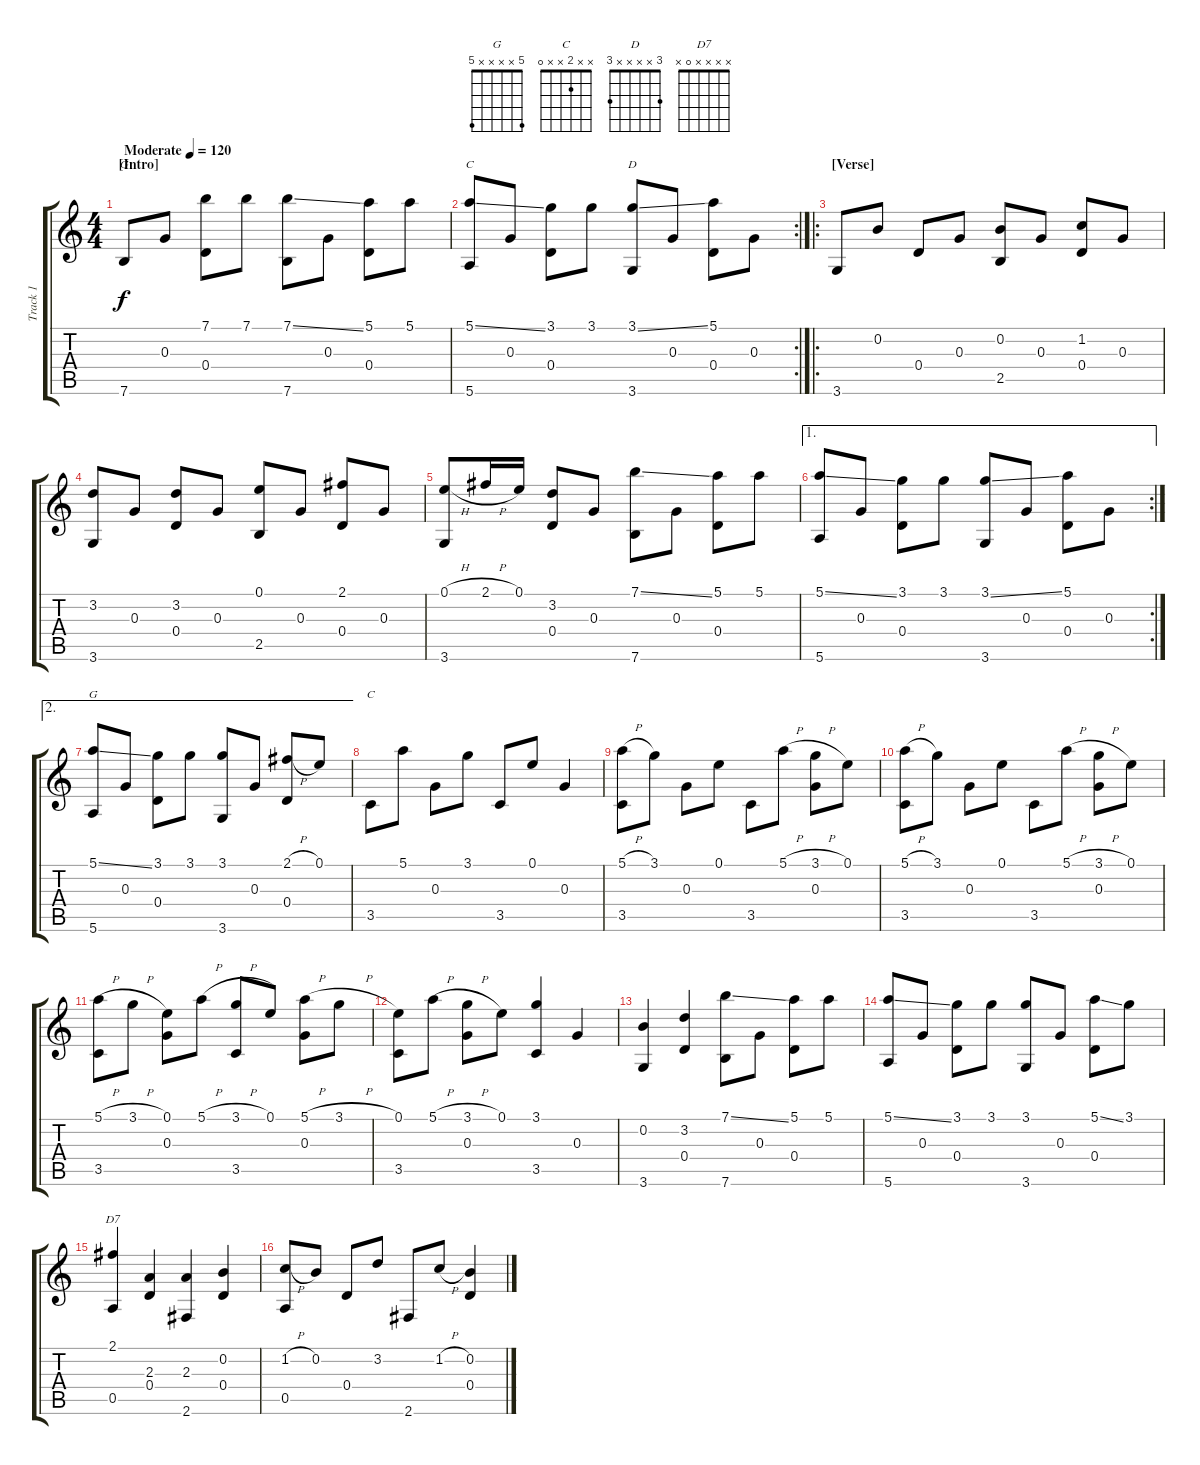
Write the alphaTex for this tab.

\track ("Track 1" "Track 1") {instrument acousticguitarsteel}
\staff {score tabs}
\tuning (E4 B3 G3 D3 A2 E2) {hide}
\chord ("G" x x 2 x x 0)
\chord ("C" 5 x x x x 5)
\chord ("D" 3 x x x x 3)
\chord ("G" 5 x x x x 5)
\chord ("C" x x 2 x x 0)
\chord ("D7" x x x x 0 x)
\ts (4 4)
\section ("" "[Intro]")
\tempo (120 "Moderate")
\clef g2
\ks c
7.6.8{ch "G" dy f instrument acousticguitarsteel} 0.3.8 (7.1 0.4).8 7.1.8 (7.1{ss} 7.6).8 0.3.8 (5.1 0.4).8 5.1.8 |
\rc 2
(5.1{ss} 5.6).8{ch "C"} 0.3.8 (3.1 0.4).8 3.1.8 (3.1{ss} 3.6).8{ch "D"} 0.3.8 (5.1 0.4).8 0.3.8 |
\ro
\section ("" "[Verse]")
3.6.8 0.2.8 0.4.8 0.3.8 (0.2 2.5).8 0.3.8 (1.2 0.4).8 0.3.8 |
(3.2 3.6).8 0.3.8 (3.2 0.4).8 0.3.8 (0.1 2.5).8 0.3.8 (2.1 0.4).8 0.3.8 |
(0.1{h} 3.6).8 2.1{h}.16 0.1.16 (3.2 0.4).8 0.3.8 (7.1{ss} 7.6).8 0.3.8 (5.1 0.4).8 5.1.8 |
\ae 1
\rc 2
(5.1{ss} 5.6).8 0.3.8 (3.1 0.4).8 3.1.8 (3.1{ss} 3.6).8 0.3.8 (5.1 0.4).8 0.3.8 |
\ae 2
(5.1{ss} 5.6).8{ch "G"} 0.3.8 (3.1 0.4).8 3.1.8 (3.1 3.6).8 0.3.8 (2.1{h} 0.4).8 0.1.8 |
3.5.8{ch "C"} 5.1.8 0.3.8 3.1.8 3.5.8 0.1.8 0.3.4 |
(5.1{h} 3.5).8 3.1.8 0.3.8 0.1.8 3.5.8 5.1{h}.8 (3.1{h} 0.3).8 0.1.8 |
(5.1{h} 3.5).8 3.1.8 0.3.8 0.1.8 3.5.8 5.1{h}.8 (3.1{h} 0.3).8 0.1.8 |
(5.1{h} 3.5).8 3.1{h}.8 (0.1 0.3).8 5.1{h}.8 (3.1{h} 3.5).8 0.1.8 (5.1{h} 0.3).8 3.1{h}.8 |
(0.1 3.5).8 5.1{h}.8 (3.1{h} 0.3).8 0.1.8 (3.1 3.5).4 0.3.4 |
(0.2 3.6).4 (3.2 0.4).4 (7.1{ss} 7.6).8 0.3.8 (5.1 0.4).8 5.1.8 |
(5.1{ss} 5.6).8 0.3.8 (3.1 0.4).8 3.1.8 (3.1 3.6).8 0.3.8 (5.1{ss} 0.4).8 3.1.8 |
(2.1 0.5).4{ch "D7"} (2.3 0.4).4 (2.3 2.6).4 (0.2 0.4).4 |
(1.2{h} 0.5).8 0.2.8 0.4.8 3.2.8 2.6.8 1.2{h}.8 (0.2 0.4).4
